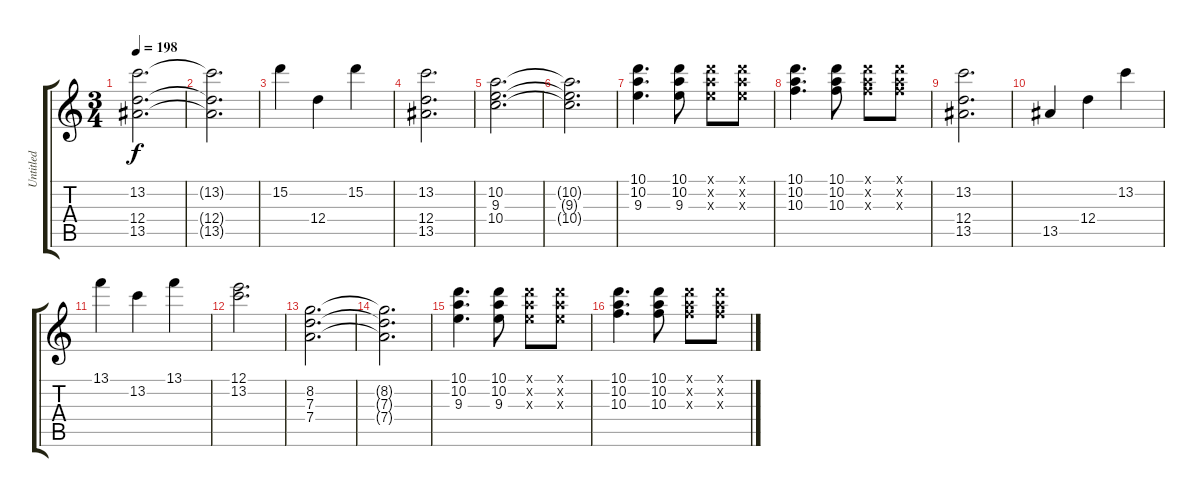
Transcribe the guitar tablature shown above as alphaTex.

\track ("Untitled" "Untitled") {instrument overdrivenguitar}
\staff {score tabs}
\tuning (E4 B3 G3 D3 A2 D2) {hide}
\ts (3 4)
\tempo 198
\clef g2
\ks c
(13.2 12.4 13.5).2{d dy f instrument overdrivenguitar} |
(13.2{t} 12.4{t} 13.5{t}).2{d} |
15.2.4 12.4.4 15.2.4 |
(13.2 12.4 13.5).2{d} |
(10.2 9.3 10.4).2{d} |
(10.2{t} 9.3{t} 10.4{t}).2{d} |
(10.1 10.2 9.3).4{d} (10.1 10.2 9.3).8 (10.1{x} 10.2{x} 9.3{x}).8 (10.1{x} 10.2{x} 9.3{x}).8 |
(10.1 10.2 10.3).4{d} (10.1 10.2 10.3).8 (10.1{x} 10.2{x} 10.3{x}).8 (10.1{x} 10.2{x} 10.3{x}).8 |
(13.2 12.4 13.5).2{d} |
13.5.4 12.4.4 13.2.4 |
13.1.4 13.2.4 13.1.4 |
(12.1 13.2).2{d} |
(8.2 7.3 7.4).2{d} |
(8.2{t} 7.3{t} 7.4{t}).2{d} |
(10.1 10.2 9.3).4{d} (10.1 10.2 9.3).8 (10.1{x} 10.2{x} 9.3{x}).8 (10.1{x} 10.2{x} 9.3{x}).8 |
(10.1 10.2 10.3).4{d} (10.1 10.2 10.3).8 (10.1{x} 10.2{x} 10.3{x}).8 (10.1{x} 10.2{x} 10.3{x}).8
